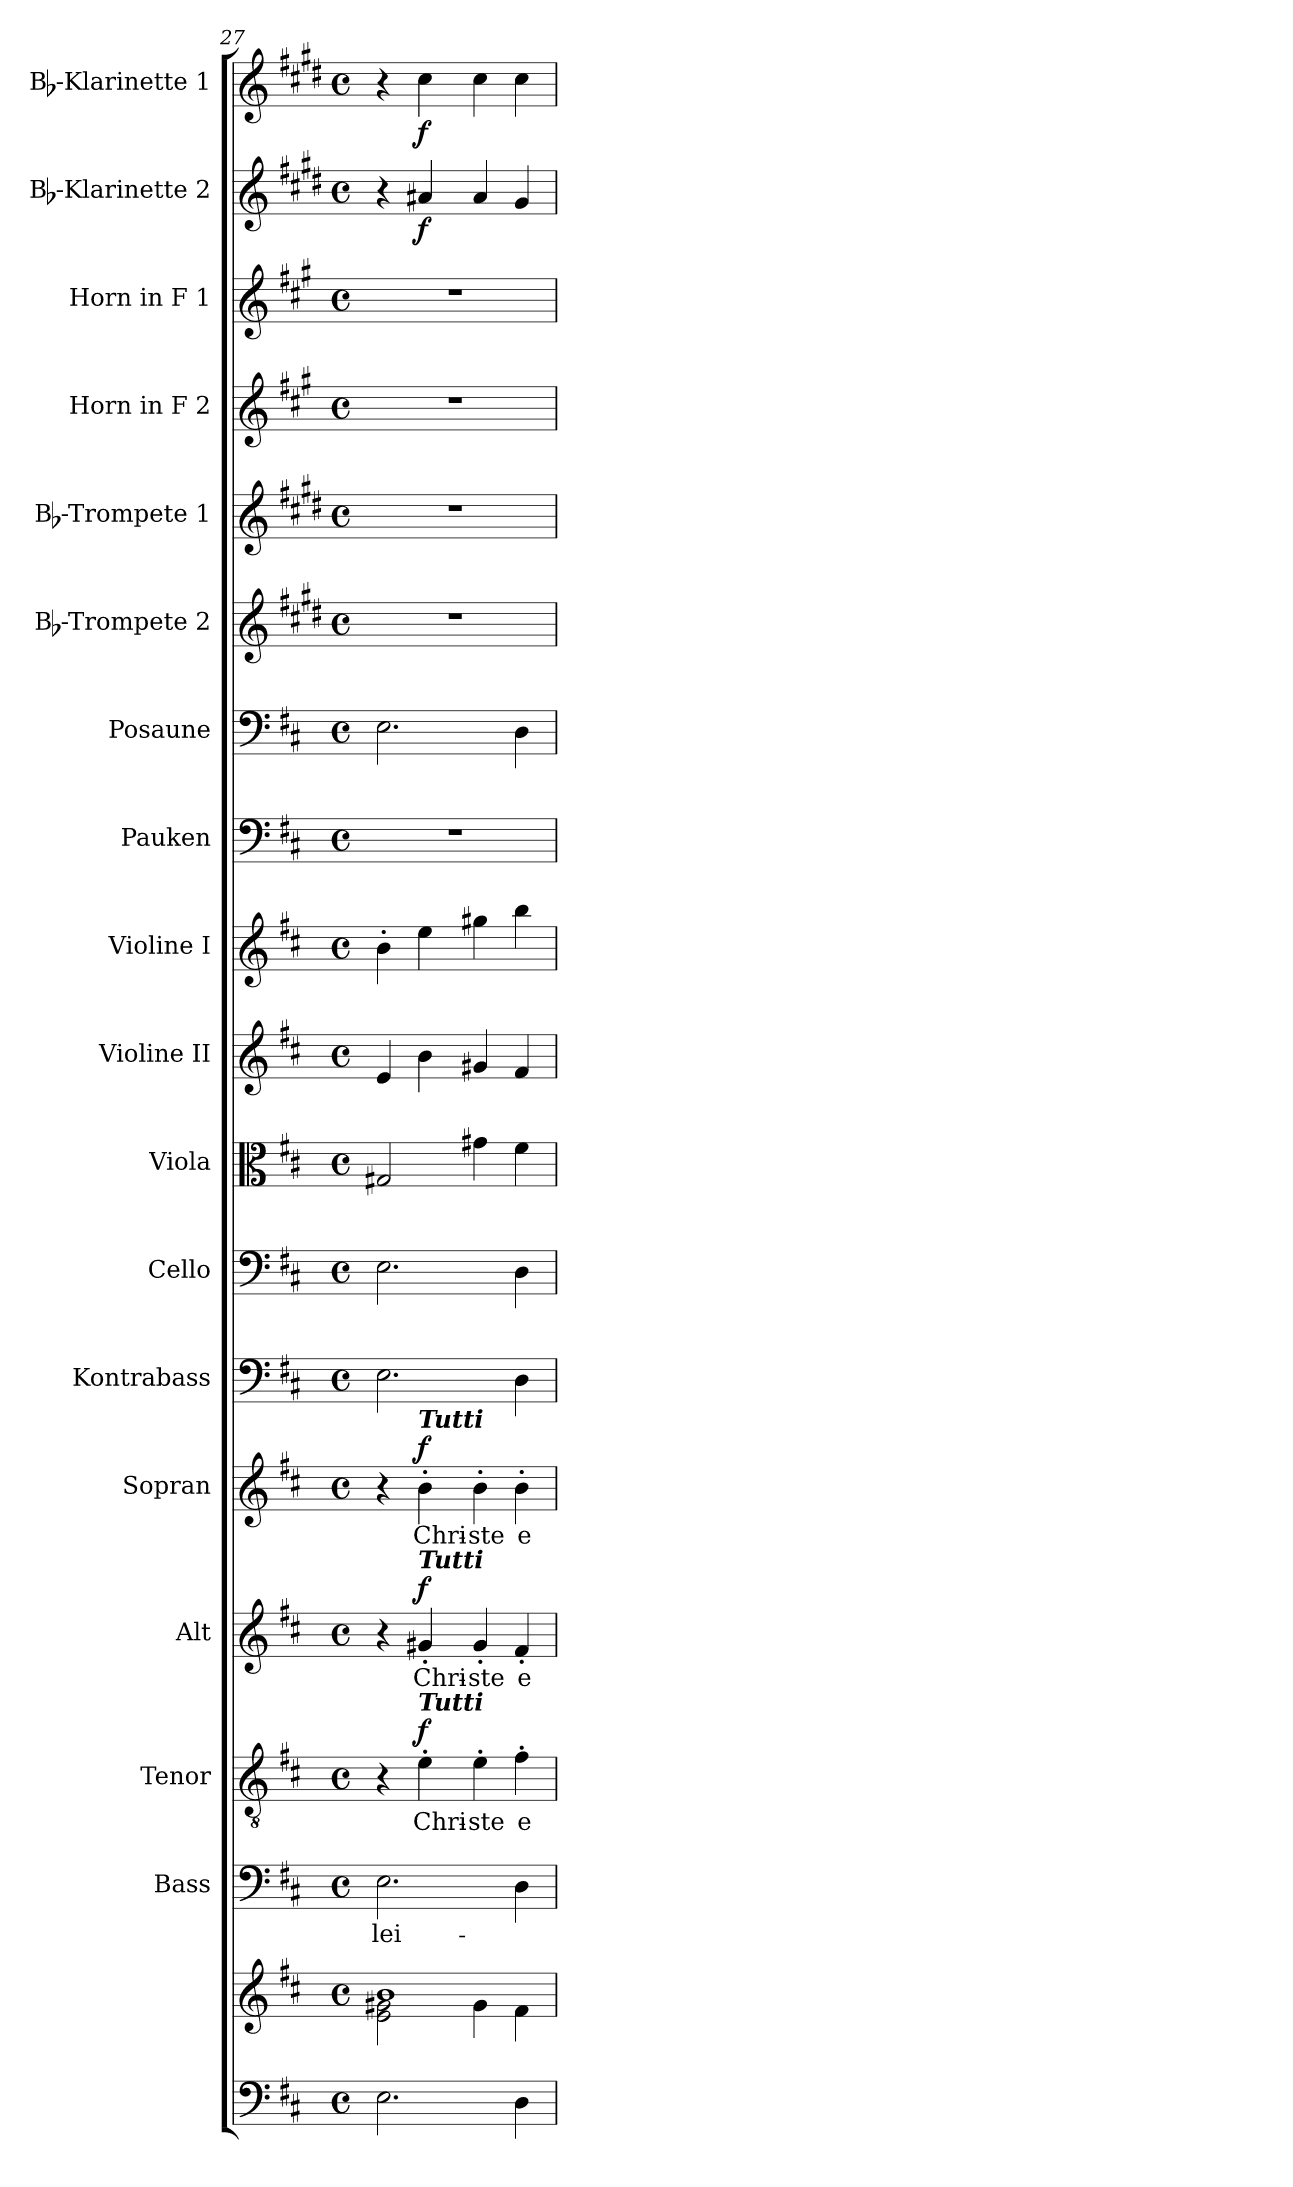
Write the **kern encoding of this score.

**kern	**kern	**kern	**text	**kern	**text	**dynam	**kern	**text	**dynam	**kern	**text	**dynam	**kern	**kern	**kern	**kern	**kern	**kern	**kern	**kern	**kern	**kern	**kern	**kern	**dynam	**kern	**dynam
*part18	*part18	*part17	*part17	*part16	*part16	*part16	*part15	*part15	*part15	*part14	*part14	*part14	*part13	*part12	*part11	*part10	*part9	*part8	*part7	*part6	*part5	*part4	*part3	*part2	*part2	*part1	*part1
*staff19	*staff18	*staff17	*staff17	*staff16	*staff16	*staff16	*staff15	*staff15	*staff15	*staff14	*staff14	*staff14	*staff13	*staff12	*staff11	*staff10	*staff9	*staff8	*staff7	*staff6	*staff5	*staff4	*staff3	*staff2	*staff2	*staff1	*staff1
*	*	*I"Bass	*	*I"Tenor	*	*	*I"Alt	*	*	*I"Sopran	*	*	*I"Kontrabass	*I"Cello	*I"Viola	*I"Violine II	*I"Violine I	*I"Pauken	*I"Posaune	*I"Bb-Trompete 2	*I"Bb-Trompete 1	*I"Horn in F 2	*I"Horn in F 1	*I"Bb-Klarinette 2	*	*I"Bb-Klarinette 1	*
*	*	*I'B.	*	*I'T.	*	*	*I'A.	*	*	*I'S.	*	*	*I'Kb.	*	*I'Vla.	*I'Vl. II	*I'Vl. I	*I'Pk.	*I'Pos.	*I'Bb Trp. 2	*I'Bb Trp. 1	*	*	*I'Bb Kl. 2	*	*I'Bb Kl. 1	*
*clefF4	*clefG2	*clefF4	*	*clefGv2	*	*	*clefG2	*	*	*clefG2	*	*	*clefF4	*clefF4	*clefC3	*clefG2	*clefG2	*clefF4	*clefF4	*clefG2	*clefG2	*clefG2	*clefG2	*clefG2	*	*clefG2	*
*	*	*	*	*	*	*	*	*	*	*	*	*	*ITrd7c12	*	*	*	*	*	*	*ITrd1c2	*ITrd1c2	*ITrd4c7	*ITrd4c7	*ITrd1c2	*	*ITrd1c2	*
*k[f#c#]	*k[f#c#]	*k[f#c#]	*	*k[f#c#]	*	*	*k[f#c#]	*	*	*k[f#c#]	*	*	*k[f#c#]	*k[f#c#]	*k[f#c#]	*k[f#c#]	*k[f#c#]	*k[f#c#]	*k[f#c#]	*k[f#c#]	*k[f#c#]	*k[f#c#]	*k[f#c#]	*k[f#c#]	*	*k[f#c#]	*
*D:	*D:	*D:	*	*D:	*	*	*D:	*	*	*D:	*	*	*D:	*D:	*D:	*D:	*D:	*D:	*D:	*D:	*D:	*D:	*D:	*D:	*	*D:	*
*M4/4	*M4/4	*M4/4	*	*M4/4	*	*	*M4/4	*	*	*M4/4	*	*	*M4/4	*M4/4	*M4/4	*M4/4	*M4/4	*M4/4	*M4/4	*M4/4	*M4/4	*M4/4	*M4/4	*M4/4	*	*M4/4	*
*met(c)	*met(c)	*met(c)	*	*met(c)	*	*	*met(c)	*	*	*met(c)	*	*	*met(c)	*met(c)	*met(c)	*met(c)	*met(c)	*met(c)	*met(c)	*met(c)	*met(c)	*met(c)	*met(c)	*met(c)	*	*met(c)	*
=27	=27	=27	=27	=27	=27	=27	=27	=27	=27	=27	=27	=27	=27	=27	=27	=27	=27	=27	=27	=27	=27	=27	=27	=27	=27	=27	=27
*	*^	*	*	*	*	*	*	*	*	*	*	*	*	*	*	*	*	*	*	*	*	*	*	*	*	*	*
!	!	!	!	!LO:LY:b	!	!	!	!	!	!	!	!	!	!	!	!	!	!	!	!	!	!	!	!	!	!	!	!
2.E\	1b	2e\ 2g#X\	2.E\	-lei-	4r	.	.	4r	.	.	4r	.	.	2.EE\	2.E\	2G#X/	4e/	4b'>\	1r	2.E\	1r	1r	1r	1r	4r	.	4r	.
!	!	!	!	!	!	!	!	!	!	!	!LO:TX:a:Bi:t=Tutti	!	!	!	!	!	!	!	!	!	!	!	!	!	!	!	!	!
!	!	!	!	!	!	!	!	!LO:TX:a:Bi:t=Tutti	!	!	!	!	!	!	!	!	!	!	!	!	!	!	!	!	!	!	!	!
!	!	!	!	!	!LO:TX:a:Bi:t=Tutti	!	!	!	!	!	!	!	!	!	!	!	!	!	!	!	!	!	!	!	!	!	!	!
!	!	!	!	!	!	!LO:LY:b	!LO:DY:a	!	!LO:LY:b	!LO:DY:a	!	!LO:LY:b	!LO:DY:a	!	!	!	!	!	!	!	!	!	!	!	!	!LO:DY:b	!	!LO:DY:b
.	.	.	.	.	4e'>\	Chri-	f	4g#X'</	Chri-	f	4b'>\	Chri-	f	.	.	.	4b\	4ee\	.	.	.	.	.	.	4g#X/	f	4b\	f
!	!	!	!	!	!	!LO:LY:b	!	!	!LO:LY:b	!	!	!LO:LY:b	!	!	!	!	!	!	!	!	!	!	!	!	!	!	!	!
.	.	4g#\	.	.	4e'>\	-ste	.	4g#'</	-ste	.	4b'>\	-ste	.	.	.	4g#X\	4g#X/	4gg#X\	.	.	.	.	.	.	4g#/	.	4b\	.
!	!	!	!	!	!	!LO:LY:b	!	!	!LO:LY:b	!	!	!LO:LY:b	!	!	!	!	!	!	!	!	!	!	!	!	!	!	!	!
4D\	.	4f#\	4D\	.	4f#'>\	e-	.	4f#'</	e-	.	4b'>\	e-	.	4DD\	4D\	4f#\	4f#/	4bb\	.	4D\	.	.	.	.	4f#/	.	4b\	.
*	*v	*v	*	*	*	*	*	*	*	*	*	*	*	*	*	*	*	*	*	*	*	*	*	*	*	*	*	*
=	=	=	=	=	=	=	=	=	=	=	=	=	=	=	=	=	=	=	=	=	=	=	=	=	=	=	=
*-	*-	*-	*-	*-	*-	*-	*-	*-	*-	*-	*-	*-	*-	*-	*-	*-	*-	*-	*-	*-	*-	*-	*-	*-	*-	*-	*-
